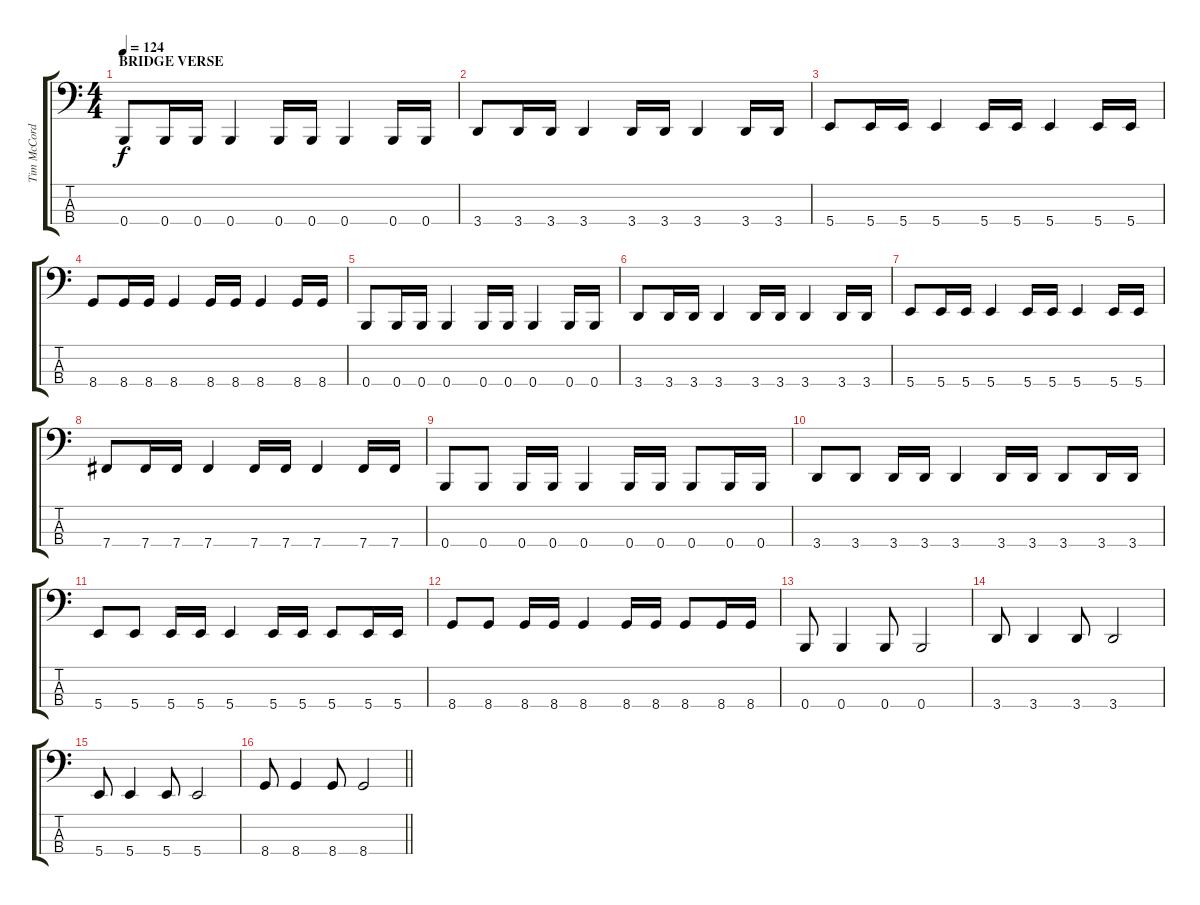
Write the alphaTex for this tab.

\track ("Tim McCord - bass guitar" "Tim McCord") {instrument electricbassfinger}
\staff {score tabs}
\tuning (E2 B1 Gb1 B0) {hide}
\ts (4 4)
\section ("" "BRIDGE VERSE")
\tempo 124
\clef f4
\ks c
0.4.8{dy f} 0.4.16 0.4.16 0.4.4 0.4.16 0.4.16 0.4.4 0.4.16 0.4.16 |
3.4.8 3.4.16 3.4.16 3.4.4 3.4.16 3.4.16 3.4.4 3.4.16 3.4.16 |
5.4.8 5.4.16 5.4.16 5.4.4 5.4.16 5.4.16 5.4.4 5.4.16 5.4.16 |
8.4.8 8.4.16 8.4.16 8.4.4 8.4.16 8.4.16 8.4.4 8.4.16 8.4.16 |
0.4.8 0.4.16 0.4.16 0.4.4 0.4.16 0.4.16 0.4.4 0.4.16 0.4.16 |
3.4.8 3.4.16 3.4.16 3.4.4 3.4.16 3.4.16 3.4.4 3.4.16 3.4.16 |
5.4.8 5.4.16 5.4.16 5.4.4 5.4.16 5.4.16 5.4.4 5.4.16 5.4.16 |
7.4.8 7.4.16 7.4.16 7.4.4 7.4.16 7.4.16 7.4.4 7.4.16 7.4.16 |
0.4.8 0.4.8 0.4.16 0.4.16 0.4.4 0.4.16 0.4.16 0.4.8 0.4.16 0.4.16 |
3.4.8 3.4.8 3.4.16 3.4.16 3.4.4 3.4.16 3.4.16 3.4.8 3.4.16 3.4.16 |
5.4.8 5.4.8 5.4.16 5.4.16 5.4.4 5.4.16 5.4.16 5.4.8 5.4.16 5.4.16 |
8.4.8 8.4.8 8.4.16 8.4.16 8.4.4 8.4.16 8.4.16 8.4.8 8.4.16 8.4.16 |
0.4.8 0.4.4 0.4.8 0.4.2 |
3.4.8 3.4.4 3.4.8 3.4.2 |
5.4.8 5.4.4 5.4.8 5.4.2 |
\barLineRight lightlight
8.4.8 8.4.4 8.4.8 8.4.2
